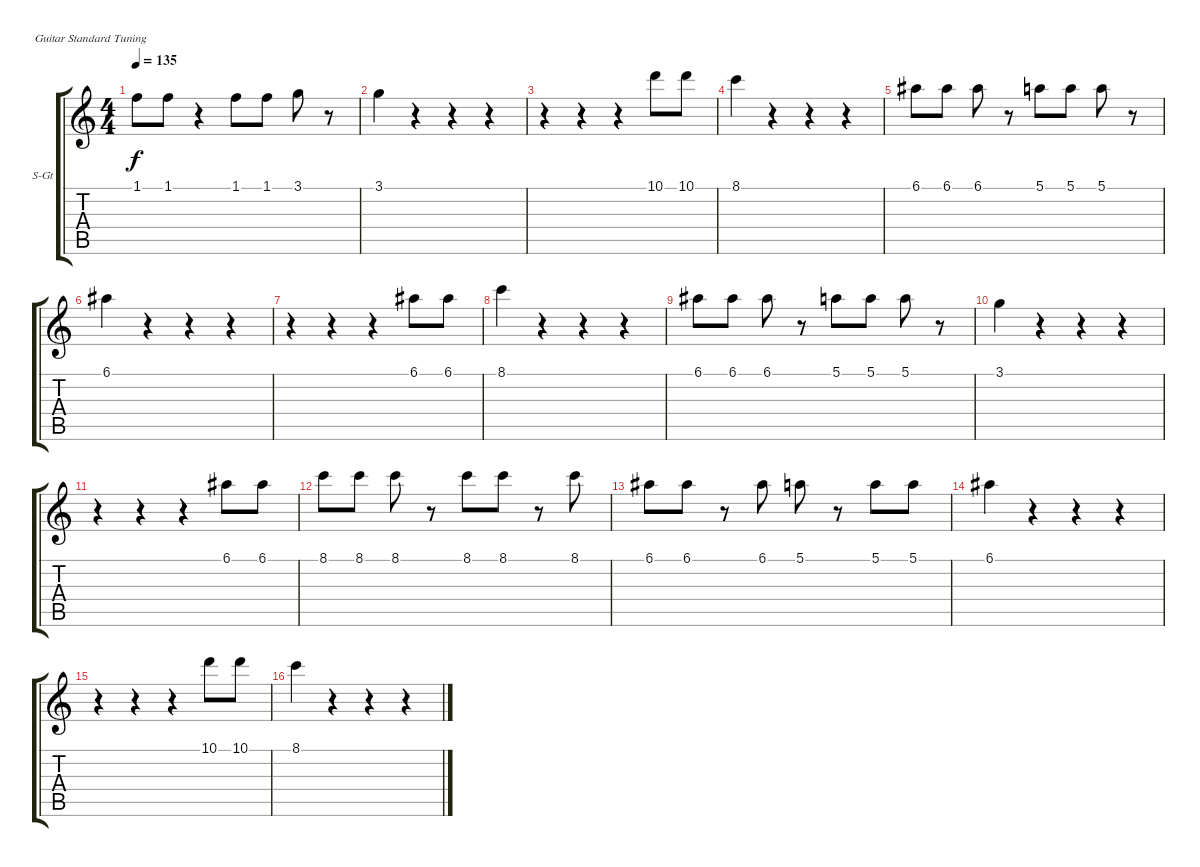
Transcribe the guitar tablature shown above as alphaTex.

\bracketExtendMode groupsimilarinstruments
\firstSystemTrackNameOrientation horizontal
\otherSystemsTrackNameOrientation horizontal
\track ("Вокал" "S-Gt") {instrument sitar}
\staff {score tabs}
\tuning (E4 B3 G3 D3 A2 E2)
\displaytranspose 12
\ts (4 4)
\tempo 135
\clef g2
\ks c
1.1.8{dy f} 1.1.8 r.4 1.1.8 1.1.8 3.1.8 r.8 |
3.1.4 r.4 r.4 r.4 |
r.4 r.4 r.4 10.1.8 10.1.8 |
8.1.4 r.4 r.4 r.4 |
6.1.8 6.1.8 6.1.8 r.8 5.1.8 5.1.8 5.1.8 r.8 |
6.1.4 r.4 r.4 r.4 |
r.4 r.4 r.4 6.1.8 6.1.8 |
8.1.4 r.4 r.4 r.4 |
6.1.8 6.1.8 6.1.8 r.8 5.1.8 5.1.8 5.1.8 r.8 |
3.1.4 r.4 r.4 r.4 |
r.4 r.4 r.4 6.1.8 6.1.8 |
8.1.8 8.1.8 8.1.8 r.8 8.1.8 8.1.8 r.8 8.1.8 |
6.1.8 6.1.8 r.8 6.1.8 5.1.8 r.8 5.1.8 5.1.8 |
6.1.4 r.4 r.4 r.4 |
r.4 r.4 r.4 10.1.8 10.1.8 |
8.1.4 r.4 r.4 r.4
